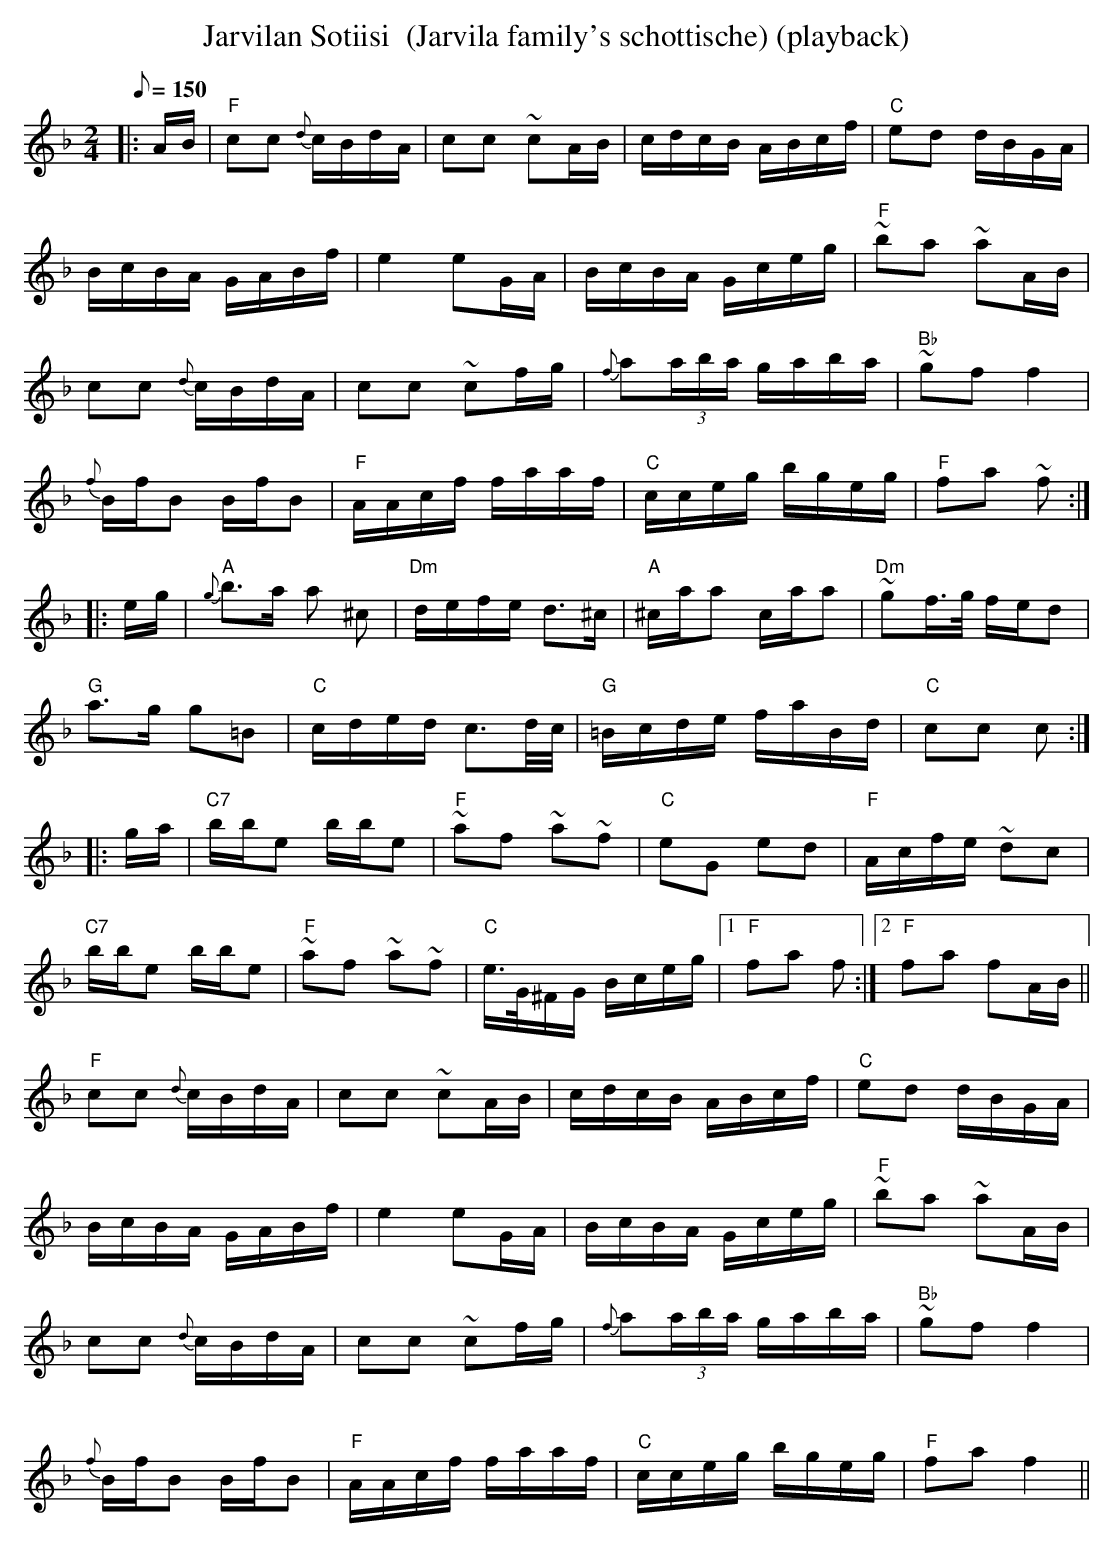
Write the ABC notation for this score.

X:1
T:Jarvilan Sotiisi  (Jarvila family's schottische) (playback)
M:2/4
L:1/16
Q:1/8=150
K:F
|: AB | "F" c2c2 {d}cBdA | c2c2 ~c2AB | cdcB ABcf | "C" e2d2 dBGA | !
BcBA GABf | e4 e2GA | BcBA Gceg | "F" ~b2a2 ~a2AB | !
c2c2 {d}cBdA | c2c2 ~c2fg | {f}a2(3aba gaba | "Bb" ~g2f2 f4 | !
{f}BfB2 BfB2 | "F" AAcf faaf | "C" cceg bgeg | "F" f2a2 ~f2 :| !
|: eg | "A" {g}b3a a2 ^c2 | "Dm" defe d3^c |
"A"^caa2 caa2 | "Dm" ~g2f>g fed2 | !
"G" a3g g2=B2 | "C" cded c3d/2c/2 | "G" =Bcde faBd | "C" c2c2 c2 :| !
|: ga | "C7" bbe2 bbe2 | "F" ~a2f2 ~a2~f2 | "C" e2G2 e2d2 | "F" Acfe ~d2c2 | !
"C7" bbe2 bbe2 | "F" ~a2f2 ~a2~f2 |
"C" e>G^FG Bceg |[1 "F" f2a2 f2 :|[2 "F" f2a2 f2AB || !
"F" c2c2 {d}cBdA | c2c2 ~c2AB | cdcB ABcf | "C" e2d2 dBGA | !
BcBA GABf | e4 e2GA | BcBA Gceg | "F" ~b2a2 ~a2AB | !
c2c2 {d}cBdA | c2c2 ~c2fg | {f}a2(3aba gaba | "Bb" ~g2f2 f4 | !
{f}BfB2 BfB2 | "F" AAcf faaf | "C" cceg bgeg | "F" f2a2 f4 ||
